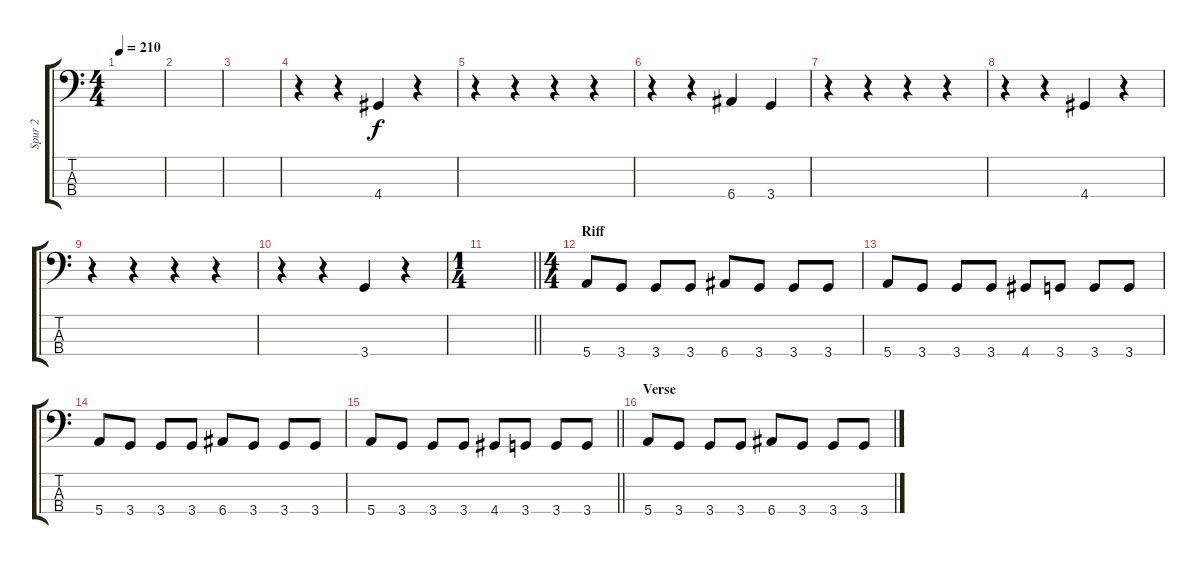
\track ("Spur 2" "Spur 2") {instrument slapbass2}
\staff {score tabs}
\tuning (G2 D2 A1 E1) {hide}
\ts (4 4)
\tempo 210
\clef f4
\ks c
|
|
|
r.4 r.4 4.4.4 r.4 |
r.4 r.4 r.4 r.4 |
r.4 r.4 6.4.4 3.4.4 |
r.4 r.4 r.4 r.4 |
r.4 r.4 4.4.4 r.4 |
r.4 r.4 r.4 r.4 |
r.4 r.4 3.4.4 r.4 |
\ts (1 4)
\barLineRight lightlight
|
\ts (4 4)
\section ("" "Riff ")
5.4.8 3.4.8 3.4.8 3.4.8 6.4.8 3.4.8 3.4.8 3.4.8 |
5.4.8 3.4.8 3.4.8 3.4.8 4.4.8 3.4.8 3.4.8 3.4.8 |
5.4.8 3.4.8 3.4.8 3.4.8 6.4.8 3.4.8 3.4.8 3.4.8 |
\barLineRight lightlight
5.4.8 3.4.8 3.4.8 3.4.8 4.4.8 3.4.8 3.4.8 3.4.8 |
\section ("" "Verse")
5.4.8 3.4.8 3.4.8 3.4.8 6.4.8 3.4.8 3.4.8 3.4.8
